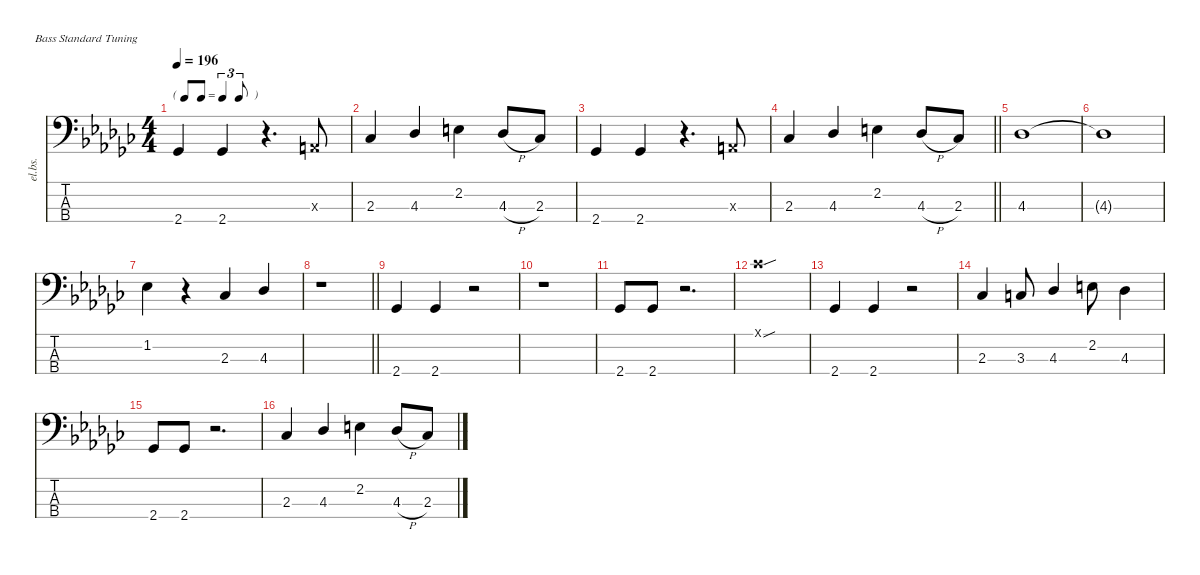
\defaultSystemsLayout 4
\hideDynamics
\bracketExtendMode nobrackets
\otherSystemsTrackNameOrientation horizontal
\track ("Basse " "el.bs.") {defaultSystemsLayout 8 instrument electricbassfinger}
\staff {score tabs}
\tuning (G2 D2 A1 E1)
\ts (4 4)
\tf triplet8th
\tempo 196
\clef f4
\ks gb
2.4{acc b}.4{dy f beam Up} 2.4{acc b}.4{beam Up} r.4{d beam Up} 0.3{x acc forcenatural}.8{beam Up} |
2.3{acc b}.4{beam Up} 4.3{acc b}.4{beam Up} 2.2{acc forcenatural}.4{beam Down} 4.3{h acc b}.8{beam Up} 2.3{acc b}.8{beam Up} |
2.4{acc b}.4{beam Up} 2.4{acc b}.4{beam Up} r.4{d beam Up} 0.3{x acc forcenatural}.8{beam Up} |
\barLineRight lightlight
2.3{acc b}.4{beam Up} 4.3{acc b}.4{beam Up} 2.2{acc forcenatural}.4{beam Down} 4.3{h acc b}.8{beam Up} 2.3{acc b}.8{beam Up} |
4.3{acc b}.1{beam Down} |
4.3{t acc b}.1{beam Down} |
1.2{acc b}.4{beam Down} r.4{beam Down} 2.3{acc b}.4{beam Up} 4.3{acc b}.4{beam Up} |
\barLineRight lightlight
r.1{beam Down} |
2.4{acc b}.4{beam Up} 2.4{acc b}.4{beam Up} r.2{beam Up} |
r.1{beam Down} |
2.4{acc b}.8{beam Up} 2.4{acc b}.8{beam Up} r.2{d beam Up} |
4.1{sou x acc b}.1{beam Down} |
2.4{acc b}.4{beam Up} 2.4{acc b}.4{beam Up} r.2{beam Up} |
2.3{acc b}.4{beam Up} 3.3{acc forcenatural}.8{beam Up} 4.3{acc b}.4{beam Up} 2.2{acc forcenatural}.8{beam Down} 4.3{acc b}.4{beam Down} |
2.4{acc b}.8{beam Up} 2.4{acc b}.8{beam Up} r.2{d beam Up} |
2.3{acc b}.4{beam Up} 4.3{acc b}.4{beam Up} 2.2{acc forcenatural}.4{beam Down} 4.3{h acc b}.8{beam Up} 2.3{acc b}.8{beam Up}
